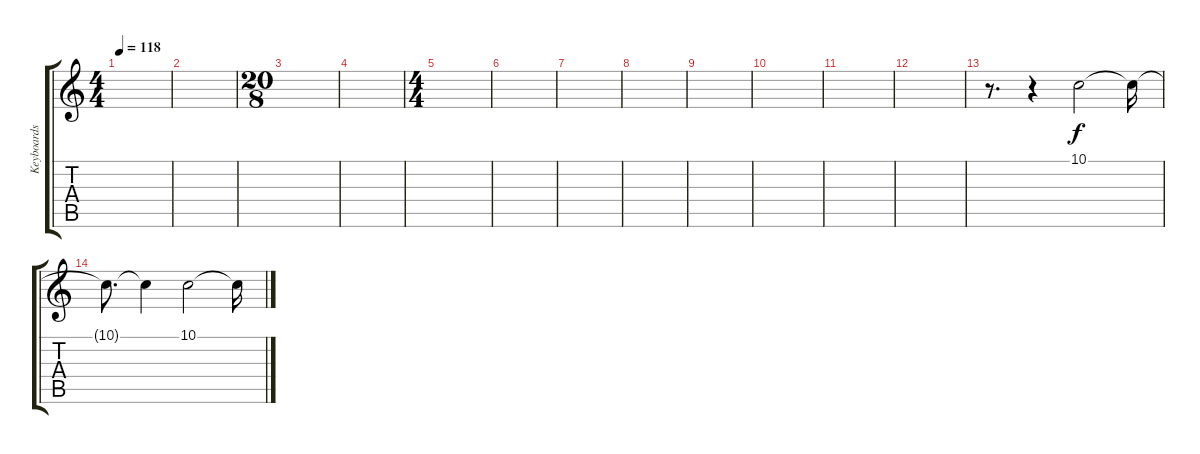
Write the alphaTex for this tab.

\track ("Keyboards II" "Keyboards ") {instrument stringensemble2}
\staff {score tabs}
\tuning (D4 A3 F3 C3 G2 C2) {hide}
\ts (4 4)
\tempo 118
\clef g2
\ks c
|
|
\ts (20 8)
|
|
\ts (4 4)
|
|
|
|
|
|
|
|
r.8{d volume 14 balance 8 instrument acousticgrandpiano} r.4 10.1.2 10.1{t}.16 |
10.1{t}.8{d} 10.1{t}.4 10.1.2 10.1{t}.16
